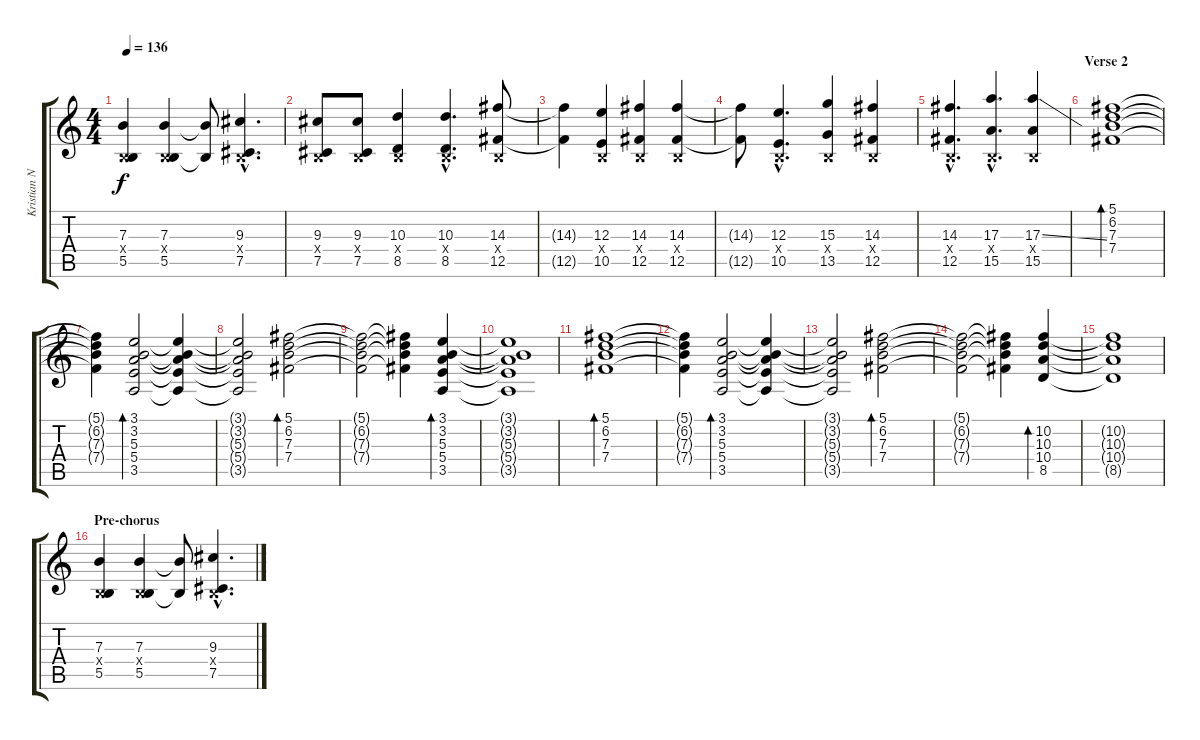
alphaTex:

\track ("Kristian Niemann" "Kristian N") {instrument distortionguitar}
\staff {score tabs}
\tuning (Db4 Ab3 E3 B2 Gb2 Db2) {hide}
\ts (4 4)
\tempo 136
\clef g2
\ks c
(7.3 0.4{x} 5.5).4{dy f instrument distortionguitar} (7.3 0.4{x} 5.5).4 (7.3{t} 5.5{t}).8 (9.3{hac} 0.4{hac x} 7.5{hac}).4{d} |
(9.3 0.4{x} 7.5).8 (9.3 0.4{x} 7.5).8 (10.3 0.4{x} 8.5).4 (10.3{hac} 0.4{hac x} 8.5{hac}).4{d} (14.3 0.4{x} 12.5).8 |
(14.3{t} 12.5{t}).4 (12.3 0.4{x} 10.5).4 (14.3 0.4{x} 12.5).4 (14.3 0.4{x} 12.5).4 |
(14.3{t} 12.5{t}).8 (12.3{hac} 0.4{hac x} 10.5{hac}).4{d} (15.3 0.4{x} 13.5).4 (14.3 0.4{x} 12.5).4 |
(14.3{hac} 0.4{hac x} 12.5{hac}).4{d} (17.3{hac} 0.4{hac x} 15.5{hac}).4{d} (17.3{ss} 0.4{x} 15.5).4 |
\section ("" "Verse 2")
(5.1 6.2 7.3 7.4).1{bd 60 instrument electricguitarclean} |
(5.1{t} 6.2{t} 7.3{t} 7.4{t}).4 (3.1 3.2 5.3 5.4 3.5).2{bd 30} (3.1{t} 3.2{t} 5.3{t} 5.4{t} 3.5{t}).4 |
(3.1{t} 3.2{t} 5.3{t} 5.4{t} 3.5{t}).2 (5.1 6.2 7.3 7.4).2{bd 60} |
(5.1{t} 6.2{t} 7.3{t} 7.4{t}).2 (5.1{t} 6.2{t} 7.3{t} 7.4{t}).4 (3.1 3.2 5.3 5.4 3.5).4{bd 30} |
(3.1{t} 3.2{t} 5.3{t} 5.4{t} 3.5{t}).1 |
(5.1 6.2 7.3 7.4).1{bd 60} |
(5.1{t} 6.2{t} 7.3{t} 7.4{t}).4 (3.1 3.2 5.3 5.4 3.5).2{bd 30} (3.1{t} 3.2{t} 5.3{t} 5.4{t} 3.5{t}).4 |
(3.1{t} 3.2{t} 5.3{t} 5.4{t} 3.5{t}).2 (5.1 6.2 7.3 7.4).2{bd 60} |
(5.1{t} 6.2{t} 7.3{t} 7.4{t}).2 (5.1{t} 6.2{t} 7.3{t} 7.4{t}).4 (10.2 10.3 10.4 8.5).4{bd 30} |
(10.2{t} 10.3{t} 10.4{t} 8.5{t}).1 |
\section ("" "Pre-chorus")
(7.3 0.4{x} 5.5).4{instrument distortionguitar} (7.3 0.4{x} 5.5).4 (7.3{t} 5.5{t}).8 (9.3{hac} 0.4{hac x} 7.5{hac}).4{d}
